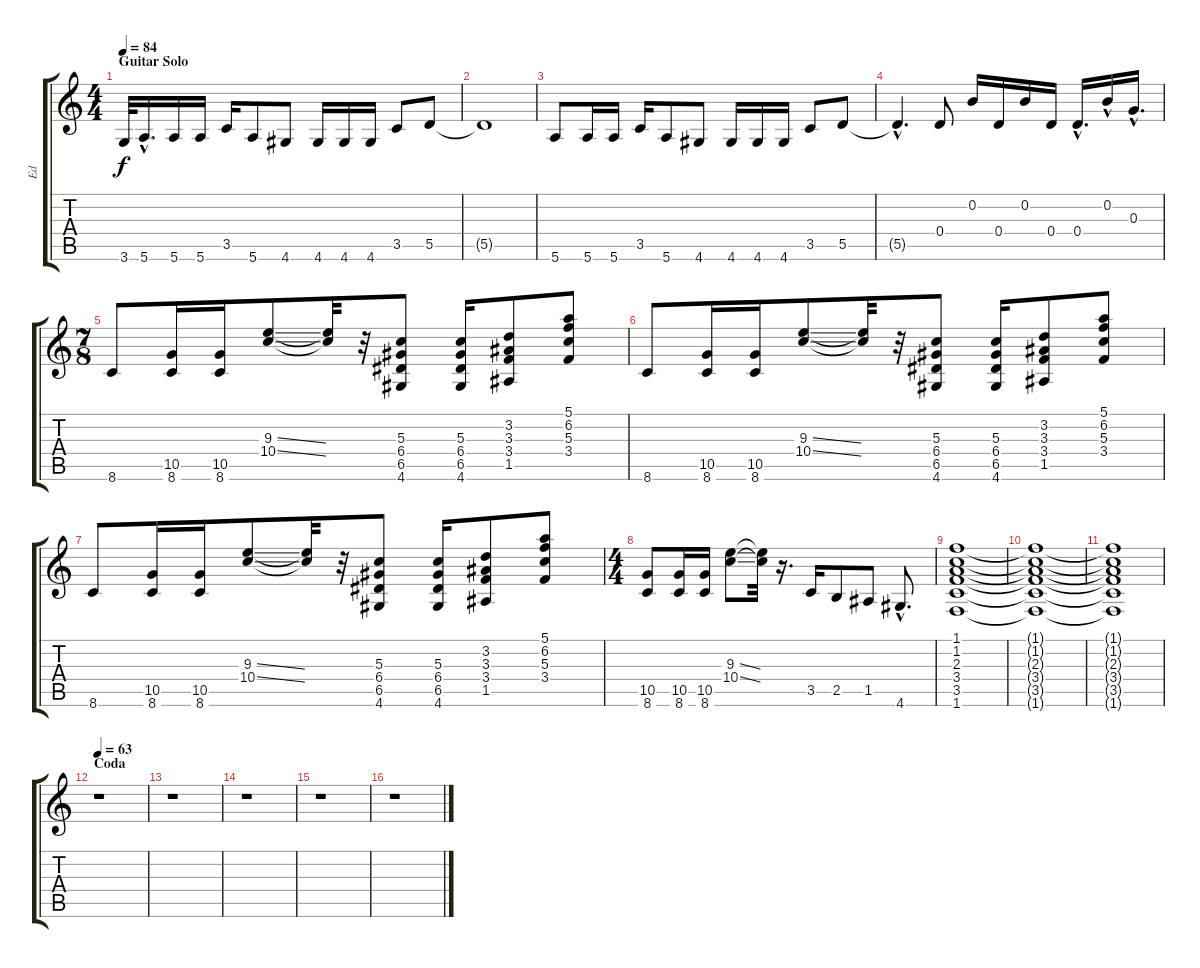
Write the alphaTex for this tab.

\track ("Ed" "Ed") {instrument overdrivenguitar}
\staff {score tabs}
\tuning (E4 B3 G3 D3 A2 E2) {hide}
\ts (4 4)
\section ("" "Guitar Solo")
\tempo 84
\clef g2
\ks c
3.6.32{dy f} 5.6{hac}.16{d} 5.6.16 5.6.16 3.5.16 5.6.8 4.6.8 4.6.16 4.6.16 4.6.16 3.5.8 5.5.8 |
5.5{t}.1 |
5.6.8 5.6.16 5.6.16 3.5.16 5.6.8 4.6.8 4.6.16 4.6.16 4.6.16 3.5.8 5.5.8 |
5.5{hac t}.4{d} 0.4.8 0.2.16 0.4.16 0.2.16 0.4.16 0.4{hac}.16{d} 0.2{hac}.16 0.3{hac}.16{d} |
\ts (7 8)
8.6.8 (10.5 8.6).16 (10.5 8.6).16 (9.3{ss} 10.4{ss}).8 (9.3{t} 10.4{t}).32 r.32 (5.3 6.4 6.5 4.6).8 (5.3 6.4 6.5 4.6).16 (3.2 3.3 3.4 1.5).8 (5.1 6.2 5.3 3.4).8 |
8.6.8 (10.5 8.6).16 (10.5 8.6).16 (9.3{ss} 10.4{ss}).8 (9.3{t} 10.4{t}).32 r.32 (5.3 6.4 6.5 4.6).8 (5.3 6.4 6.5 4.6).16 (3.2 3.3 3.4 1.5).8 (5.1 6.2 5.3 3.4).8 |
8.6.8 (10.5 8.6).16 (10.5 8.6).16 (9.3{ss} 10.4{ss}).8 (9.3{t} 10.4{t}).32 r.32 (5.3 6.4 6.5 4.6).8 (5.3 6.4 6.5 4.6).16 (3.2 3.3 3.4 1.5).8 (5.1 6.2 5.3 3.4).8 |
\ts (4 4)
(10.5 8.6).8 (10.5 8.6).16 (10.5 8.6).16 (9.3{ss} 10.4{ss}).8 (9.3{t} 10.4{t}).32 r.16{d} 3.5.16 2.5.8 1.5.8 4.6{hac}.8{d} |
(1.1 1.2 2.3 3.4 3.5 1.6).1 |
(1.1{t} 1.2{t} 2.3{t} 3.4{t} 3.5{t} 1.6{t}).1 |
(1.1{t} 1.2{t} 2.3{t} 3.4{t} 3.5{t} 1.6{t}).1 |
\section ("" "Coda")
\tempo 63
r.1 |
r.1 |
r.1 |
r.1 |
r.1
